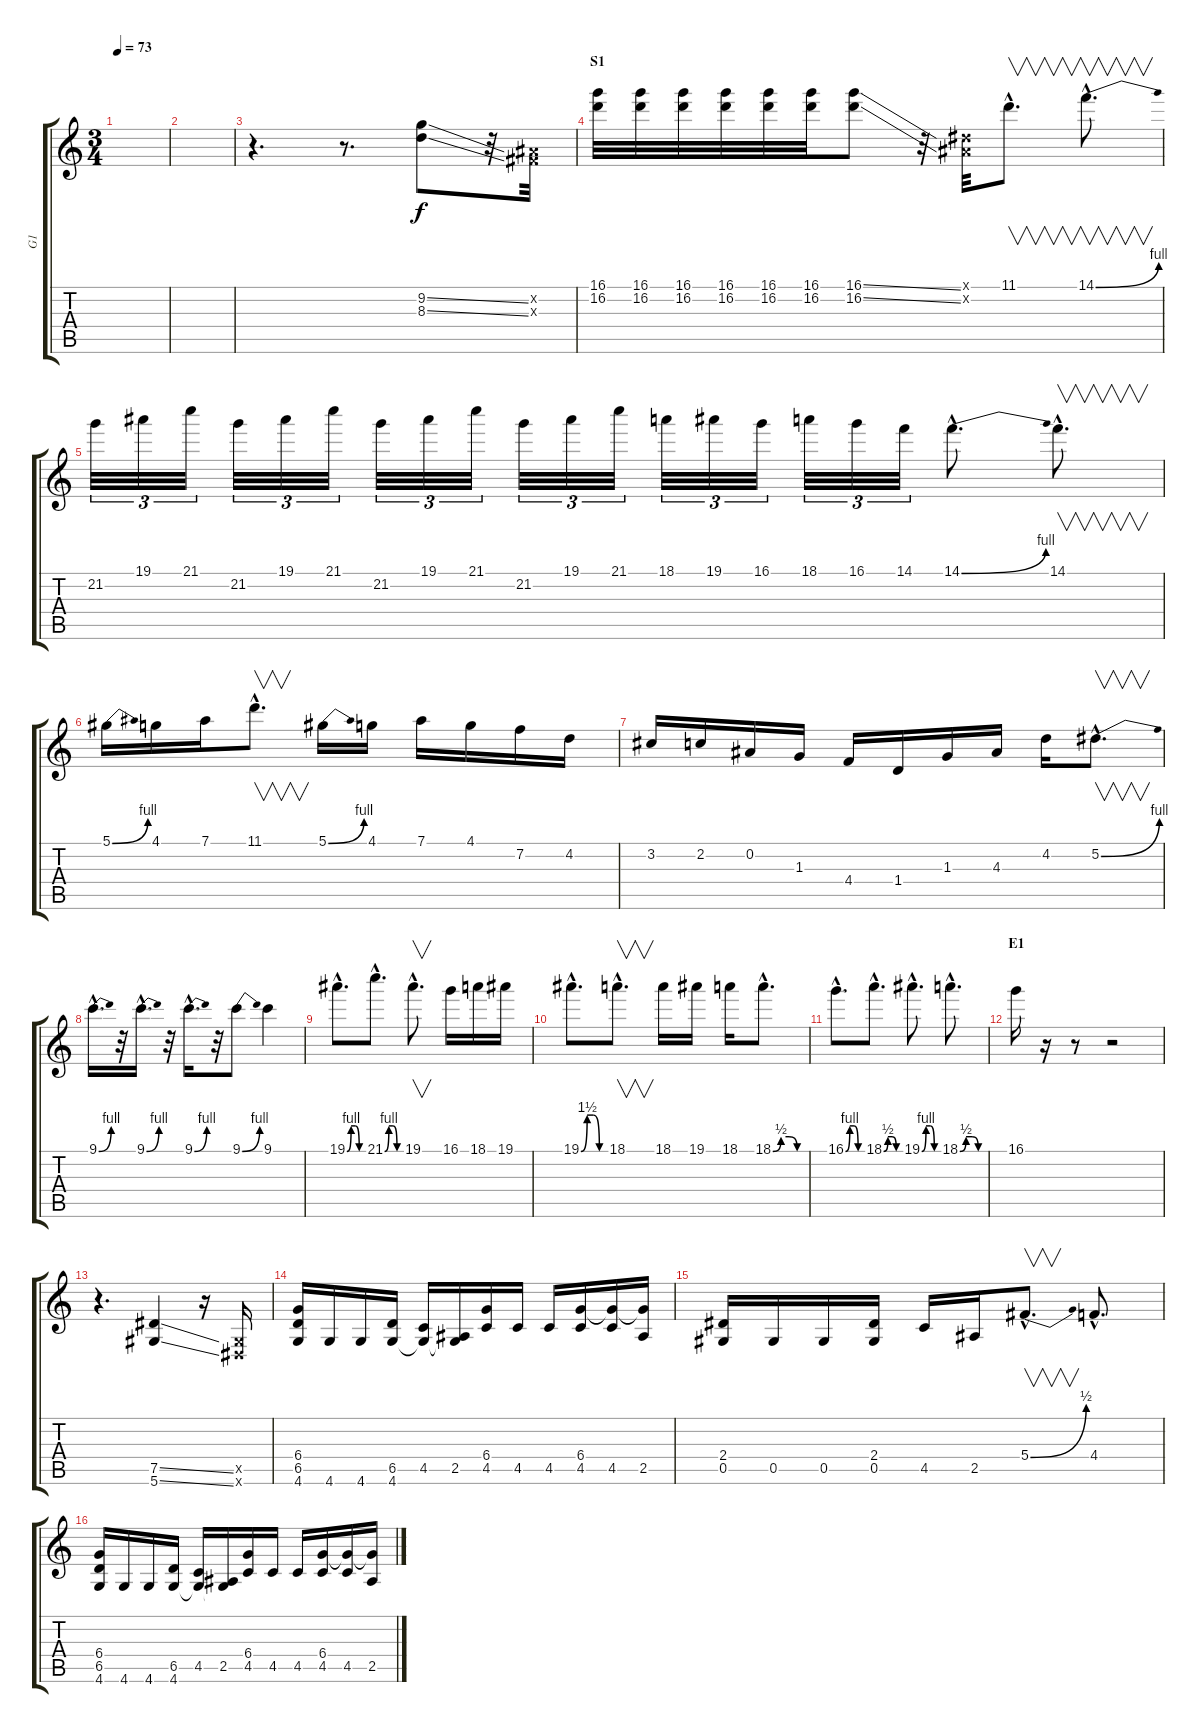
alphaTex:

\track ("G1" "G1") {instrument distortionguitar}
\staff {score tabs}
\tuning (Eb4 Bb3 Gb3 Db3 Ab2 Eb2) {hide}
\ts (3 4)
\tempo 73
\clef g2
\ks c
|
|
r.4{d volume 14} r.8{d} (9.2{ss} 8.3{ss}).8 r.32 (0.2{x} 0.3{x}).32 |
\section ("" "S1")
(16.1 16.2).32 (16.1 16.2).32 (16.1 16.2).32 (16.1 16.2).32 (16.1 16.2).32 (16.1 16.2).32 (16.1{ss} 16.2{ss}).8 r.32 (0.1{x} 0.2{x}).32 11.1{hac}.8{v d} 14.1{be (bend 0 0 60 4) hac}.8{v d} |
21.2.32{tu (3 2)} 19.1.32{tu (3 2)} 21.1.32{tu (3 2)} 21.2.32{tu (3 2)} 19.1.32{tu (3 2)} 21.1.32{tu (3 2)} 21.2.32{tu (3 2)} 19.1.32{tu (3 2)} 21.1.32{tu (3 2)} 21.2.32{tu (3 2)} 19.1.32{tu (3 2)} 21.1.32{tu (3 2)} 18.1.32{tu (3 2)} 19.1.32{tu (3 2)} 16.1.32{tu (3 2)} 18.1.32{tu (3 2)} 16.1.32{tu (3 2)} 14.1.32{tu (3 2)} 14.1{be (bend 0 0 60 4) hac}.8{d} 14.1{hac}.8{v d} |
5.1{be (bend 0 0 60 4)}.16 4.1.16 7.1.16 11.1{hac}.8{v d} 5.1{be (bend 0 0 60 4)}.16 4.1.16 7.1.16 4.1.16 7.2.16 4.2.16 |
3.2.16 2.2.16 0.2.16 1.3.16 4.4.16 1.4.16 1.3.16 4.3.16 4.2.16 5.2{be (bend 0 0 60 4) hac}.8{v d} |
9.1{be (bend 0 0 60 4) hac}.16{d} r.32 9.1{be (bend 0 0 60 4) hac}.16{d} r.32 9.1{be (bend 0 0 60 4) hac}.16{d} r.32 9.1{be (bend 0 0 60 4)}.8 9.1.4 |
19.1{be (custom 0 0 15 4 30 4 45 0 60 0) hac}.8{d} 21.1{be (custom 0 0 15 4 30 4 45 0 60 0) hac}.8{d} 19.1{hac}.8{v d} 16.1.16 18.1.16 19.1.16 |
19.1{be (custom 0 0 15 6 30 6 45 0 60 0) hac}.8{d} 18.1{hac}.8{v d} 18.1.16 19.1.16 18.1.16 18.1{be (custom 0 0 15 2 30 2 45 0 60 0) hac}.8{d} |
16.1{be (custom 0 0 15 4 30 4 45 0 60 0) hac}.8{d} 18.1{be (custom 0 0 15 2 30 2 45 0 60 0) hac}.8{d} 19.1{be (custom 0 0 15 4 30 4 45 0 60 0) hac}.8{d} 18.1{be (custom 0 0 15 2 30 2 45 0 60 0) hac}.8{d} |
\section ("" "E1")
16.1.16 r.16 r.8 r.2 |
r.4{d} (7.5{ss} 5.6{ss}).4 r.16 (0.5{x} 0.6{x}).16 |
\section ("" "")
(6.4 6.5 4.6).16 4.6.16 4.6.16 (6.5 4.6).16 (4.5 4.6{t}).16 (2.5 4.6{t}).16 (6.4 4.5).16 4.5.16 4.5.16 (6.4 4.5).16 (6.4{t} 4.5).16 (6.4{t} 2.5).16 |
(2.4 0.5).16 0.5.16 0.5.16 (2.4 0.5).16 4.5.16 2.5.16 5.4{be (bend 0 0 60 2) hac}.8{v d} 4.4{hac}.8{d} |
(6.4 6.5 4.6).16 4.6.16 4.6.16 (6.5 4.6).16 (4.5 4.6{t}).16 (2.5 4.6{t}).16 (6.4 4.5).16 4.5.16 4.5.16 (6.4 4.5).16 (6.4{t} 4.5).16 (6.4{t} 2.5).16
